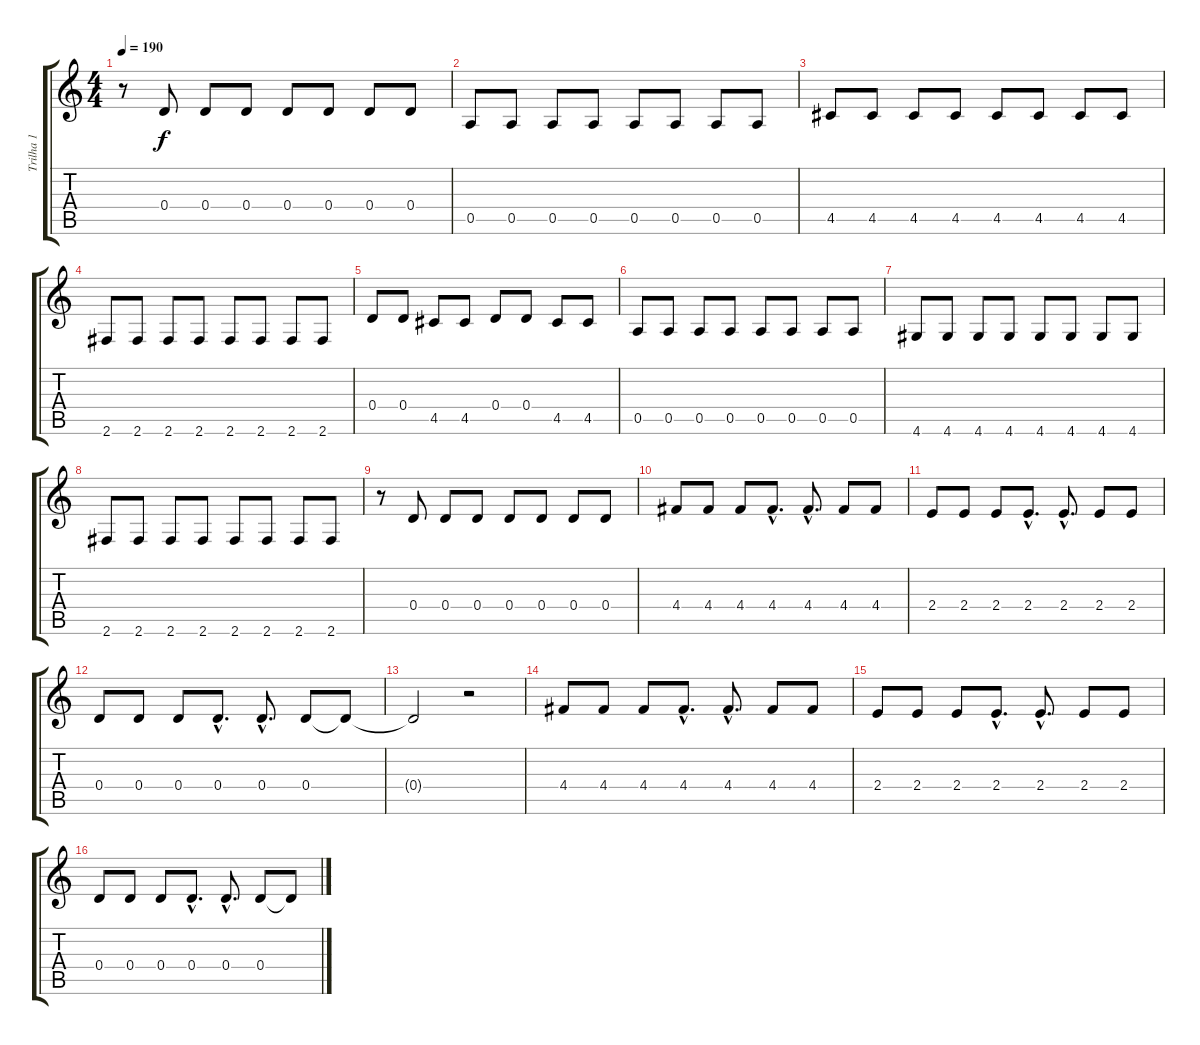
\track ("Trilha 1" "Trilha 1") {instrument distortionguitar}
\staff {score tabs}
\tuning (E4 B3 G3 D3 A2 E2) {hide}
\ts (4 4)
\tempo 190
\clef g2
\ks c
r.8{dy f} 0.4.8 0.4.8 0.4.8 0.4.8 0.4.8 0.4.8 0.4.8 |
0.5.8 0.5.8 0.5.8 0.5.8 0.5.8 0.5.8 0.5.8 0.5.8 |
4.5.8 4.5.8 4.5.8 4.5.8 4.5.8 4.5.8 4.5.8 4.5.8 |
2.6.8 2.6.8 2.6.8 2.6.8 2.6.8 2.6.8 2.6.8 2.6.8 |
0.4.8 0.4.8 4.5.8 4.5.8 0.4.8 0.4.8 4.5.8 4.5.8 |
0.5.8 0.5.8 0.5.8 0.5.8 0.5.8 0.5.8 0.5.8 0.5.8 |
4.6.8 4.6.8 4.6.8 4.6.8 4.6.8 4.6.8 4.6.8 4.6.8 |
2.6.8 2.6.8 2.6.8 2.6.8 2.6.8 2.6.8 2.6.8 2.6.8 |
r.8 0.4.8 0.4.8 0.4.8 0.4.8 0.4.8 0.4.8 0.4.8 |
4.4.8 4.4.8 4.4.8 4.4{hac}.8{d} 4.4{hac}.8{d} 4.4.8 4.4.8 |
2.4.8 2.4.8 2.4.8 2.4{hac}.8{d} 2.4{hac}.8{d} 2.4.8 2.4.8 |
0.4.8 0.4.8 0.4.8 0.4{hac}.8{d} 0.4{hac}.8{d} 0.4.8 0.4{t}.8 |
0.4{t}.2 r.2 |
4.4.8 4.4.8 4.4.8 4.4{hac}.8{d} 4.4{hac}.8{d} 4.4.8 4.4.8 |
2.4.8 2.4.8 2.4.8 2.4{hac}.8{d} 2.4{hac}.8{d} 2.4.8 2.4.8 |
0.4.8 0.4.8 0.4.8 0.4{hac}.8{d} 0.4{hac}.8{d} 0.4.8 0.4{t}.8
